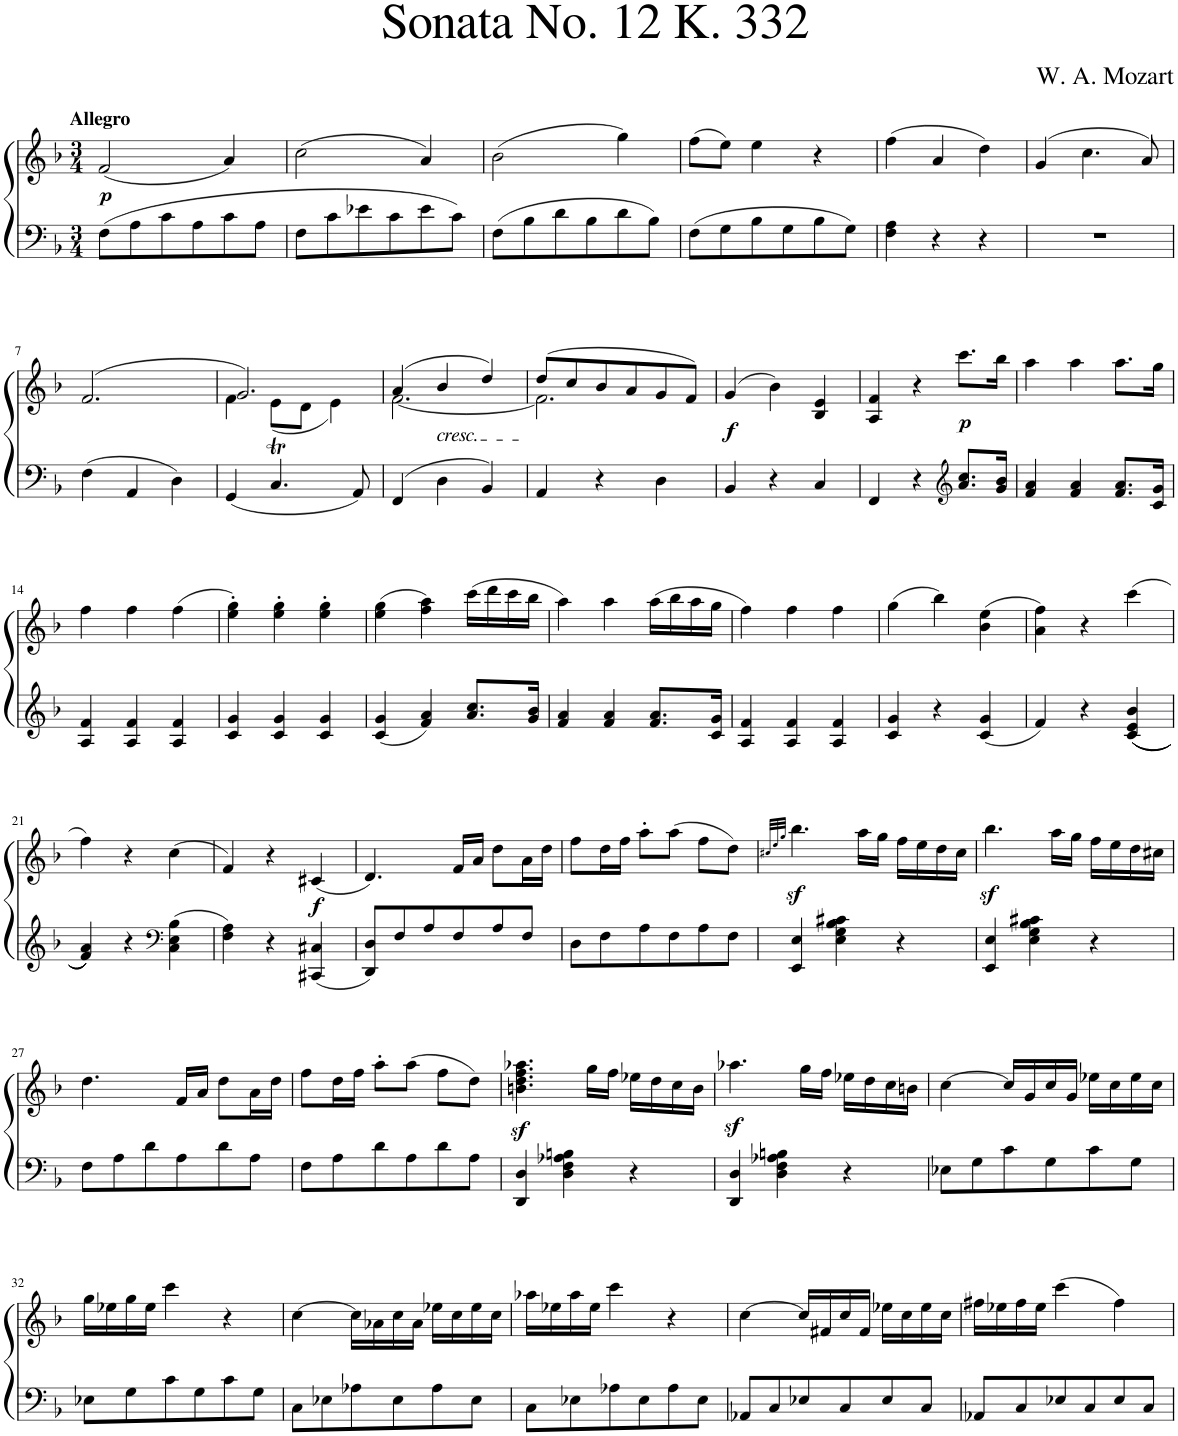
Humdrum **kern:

**kern	**kern	**dynam
*part1	*part1	*part1
*staff2	*staff1	*staff1/2
*I"Piano	*	*
*I'Pno.	*	*
*clefF4	*clefG2	*
*k[b-]	*k[b-]	*
*M3/4	*M3/4	*
=1	=1	=1
!	!LO:TX:a:B:t=Allegro	!
!	!	!LO:DY:b
8F\L	(2f/	p
8A\	.	.
8c\	.	.
8A\	.	.
8c\	4a/)	.
8A\J	.	.
=2	=2	=2
8F\L	(2cc\	.
8c\	.	.
8e-X\	.	.
8c\	.	.
8e-\	4a/)	.
8c\J	.	.
=3	=3	=3
8F\L	(2b-\	.
8B-\	.	.
8d\	.	.
8B-\	.	.
8d\	4gg\)	.
8B-\J	.	.
=4	=4	=4
8F\L	(8ff\L	.
8G\	8ee\J)	.
8B-\	4ee\	.
8G\	.	.
8B-\	4r	.
8G\J	.	.
=5	=5	=5
4F\ 4A\	(4ff\	.
4r	4a/	.
4r	4dd\)	.
=6	=6	=6
2.r	(4g/	.
.	4.cc\	.
.	8a/)	.
!!LO:LB:g=z
=7	=7	=7
4F\	(2.f/	.
4AA/	.	.
4D\	.	.
=8	=8	=8
*	*^	*
4GG/	2.g/)	4f\	.
4.C/	.	(8et\L	.
.	.	8d\J	.
.	.	4e\)	.
8AA/	.	.	.
=9	=9	=9	=9
4FF/	(4a/	[2.f\	.
!	!LO:TX:b:i:t=cresc.	!	!
4D\	4b-/	.	.
4BB-/	4dd/)	.	.
=10	=10	=10	=10
4AA/	(8dd/L	2.f\]	.
.	8cc/	.	.
4r	8b-/	.	.
.	8a/	.	.
4D\	8g/	.	.
.	8f/J)	.	.
*	*v	*v	*
=11	=11	=11
!	!	!LO:DY:b
4BB-/	(4g/	f
4r	4b-\)	.
4C/	4B-/ 4e/	.
=12	=12	=12
4FF/	4A/ 4f/	.
4r	4r	.
*clefG2	*	*
!	!	!LO:DY:b
8.a/ 8.cc/L	8.ccc\L	p
16g/ 16b-/Jk	16bb-\Jk	.
=13	=13	=13
4f/ 4a/	4aa\	.
4f/ 4a/	4aa\	.
8.f/ 8.a/L	8.aa\L	.
16c/ 16g/Jk	16gg\Jk	.
!!LO:LB:g=z
=14	=14	=14
4A/ 4f/	4ff\	.
4A/ 4f/	4ff\	.
4A/ 4f/	(4ff\	.
=15	=15	=15
4c/ 4g/	4ee\' 4gg\')	.
4c/ 4g/	4ee\' 4gg\'	.
4c/ 4g/	4ee\' 4gg\'	.
=16	=16	=16
4c/ 4g/	(4ee\ 4gg\	.
4f/ 4a/	4ff\ 4aa\)	.
8.a/ 8.cc/L	(16ccc\LL	.
.	16ddd\	.
.	16ccc\	.
16g/ 16b-/Jk	16bb-\JJ	.
=17	=17	=17
4f/ 4a/	4aa\)	.
4f/ 4a/	4aa\	.
8.f/ 8.a/L	(16aa\LL	.
.	16bb-\	.
.	16aa\	.
16c/ 16g/Jk	16gg\JJ	.
=18	=18	=18
4A/ 4f/	4ff\)	.
4A/ 4f/	4ff\	.
4A/ 4f/	4ff\	.
=19	=19	=19
4c/ 4g/	(4gg\	.
4r	4bb-\)	.
4c/ 4g/	(4b-\ 4ee\	.
=20	=20	=20
4f/	4a\ 4ff\)	.
4r	4r	.
4c/ 4e/ 4b-/	(4ccc\	.
!!LO:LB:g=z
=21	=21	=21
4f/ 4a/	4ff\)	.
4r	4r	.
*clefF4	*	*
4C\ 4E\ 4B-\	(4cc\	.
=22	=22	=22
4F\ 4A\	4f/)	.
4r	4r	.
!	!	!LO:DY:b
4CC#X/ 4C#X/	(4c#X/	f
=23	=23	=23
8DD/ 8D/L	4.d/)	.
8F/	.	.
8A/	.	.
8F/	16f/LL	.
.	16a/JJ	.
8A/	8dd\L	.
8F/J	16a\L	.
.	16dd\JJ	.
=24	=24	=24
8D\L	8ff\L	.
8F\	16dd\L	.
.	16ff\JJ	.
8A\	8aa'\L	.
8F\	(8aa\J	.
8A\	8ff\L	.
8F\J	8dd\J)	.
=25	=25	=25
.	32qcc#X/LLL	.
.	32qee/	.
.	32qgg/JJJ	.
4EE/ 4E/	4.bb-z<\	.
4E\ 4G\ 4B-\ 4c#X\	.	.
.	16aa\LL	.
.	16gg\JJ	.
4r	16ff\LL	.
.	16ee\	.
.	16dd\	.
.	16cc#\JJ	.
=26	=26	=26
4EE/ 4E/	4.bb-z<\	.
4E\ 4G\ 4B-\ 4c#X\	.	.
.	16aa\LL	.
.	16gg\JJ	.
4r	16ff\LL	.
.	16ee\	.
.	16dd\	.
.	16cc#X\JJ	.
!!LO:LB:g=z
=27	=27	=27
8F\L	4.dd\	.
8A\	.	.
8d\	.	.
8A\	16f/LL	.
.	16a/JJ	.
8d\	8dd\L	.
8A\J	16a\L	.
.	16dd\JJ	.
=28	=28	=28
8F\L	8ff\L	.
8A\	16dd\L	.
.	16ff\JJ	.
8d\	8aa'\L	.
8A\	(8aa\J	.
8d\	8ff\L	.
8A\J	8dd\J)	.
=29	=29	=29
4DD/ 4D/	4.bn\z< 4.dd\z< 4.ff\z< 4.aa-X\z<	.
4D\ 4F\ 4A-X\ 4Bn\	.	.
.	16gg\LL	.
.	16ff\JJ	.
4r	16ee-X\LL	.
.	16dd\	.
.	16cc\	.
.	16b\JJ	.
=30	=30	=30
4DD/ 4D/	4.aa-Xz<\	.
4D\ 4F\ 4A-X\ 4Bn\	.	.
.	16gg\LL	.
.	16ff\JJ	.
4r	16ee-X\LL	.
.	16dd\	.
.	16cc\	.
.	16bn\JJ	.
=31	=31	=31
8E-X\L	[4cc\	.
8G\	.	.
8c\	16cc/LL]	.
.	16g/	.
8G\	16cc/	.
.	16g/JJ	.
8c\	16ee-X\LL	.
.	16cc\	.
8G\J	16ee-\	.
.	16cc\JJ	.
!!LO:LB:g=z
=32	=32	=32
8E-X\L	16gg\LL	.
.	16ee-X\	.
8G\	16gg\	.
.	16ee-\JJ	.
8c\	4ccc\	.
8G\	.	.
8c\	4r	.
8G\J	.	.
=33	=33	=33
8C\L	[4cc\	.
8E-X\	.	.
8A-X\	16cc\LL]	.
.	16a-X\	.
8E-\	16cc\	.
.	16a-\JJ	.
8A-\	16ee-X\LL	.
.	16cc\	.
8E-\J	16ee-\	.
.	16cc\JJ	.
=34	=34	=34
8C\L	16aa-X\LL	.
.	16ee-X\	.
8E-X\	16aa-\	.
.	16ee-\JJ	.
8A-X\	4ccc\	.
8E-\	.	.
8A-\	4r	.
8E-\J	.	.
=35	=35	=35
8AA-X/L	[4cc\	.
8C/	.	.
8E-X/	16cc/LL]	.
.	16f#X/	.
8C/	16cc/	.
.	16f#/JJ	.
8E-/	16ee-X\LL	.
.	16cc\	.
8C/J	16ee-\	.
.	16cc\JJ	.
=36	=36	=36
8AA-X/L	16ff#X\LL	.
.	16ee-X\	.
8C/	16ff#\	.
.	16ee-\JJ	.
8E-X/	(4ccc\	.
8C/	.	.
8E-/	4ff#\)	.
8C/J	.	.
=	=	=
*-	*-	*-
